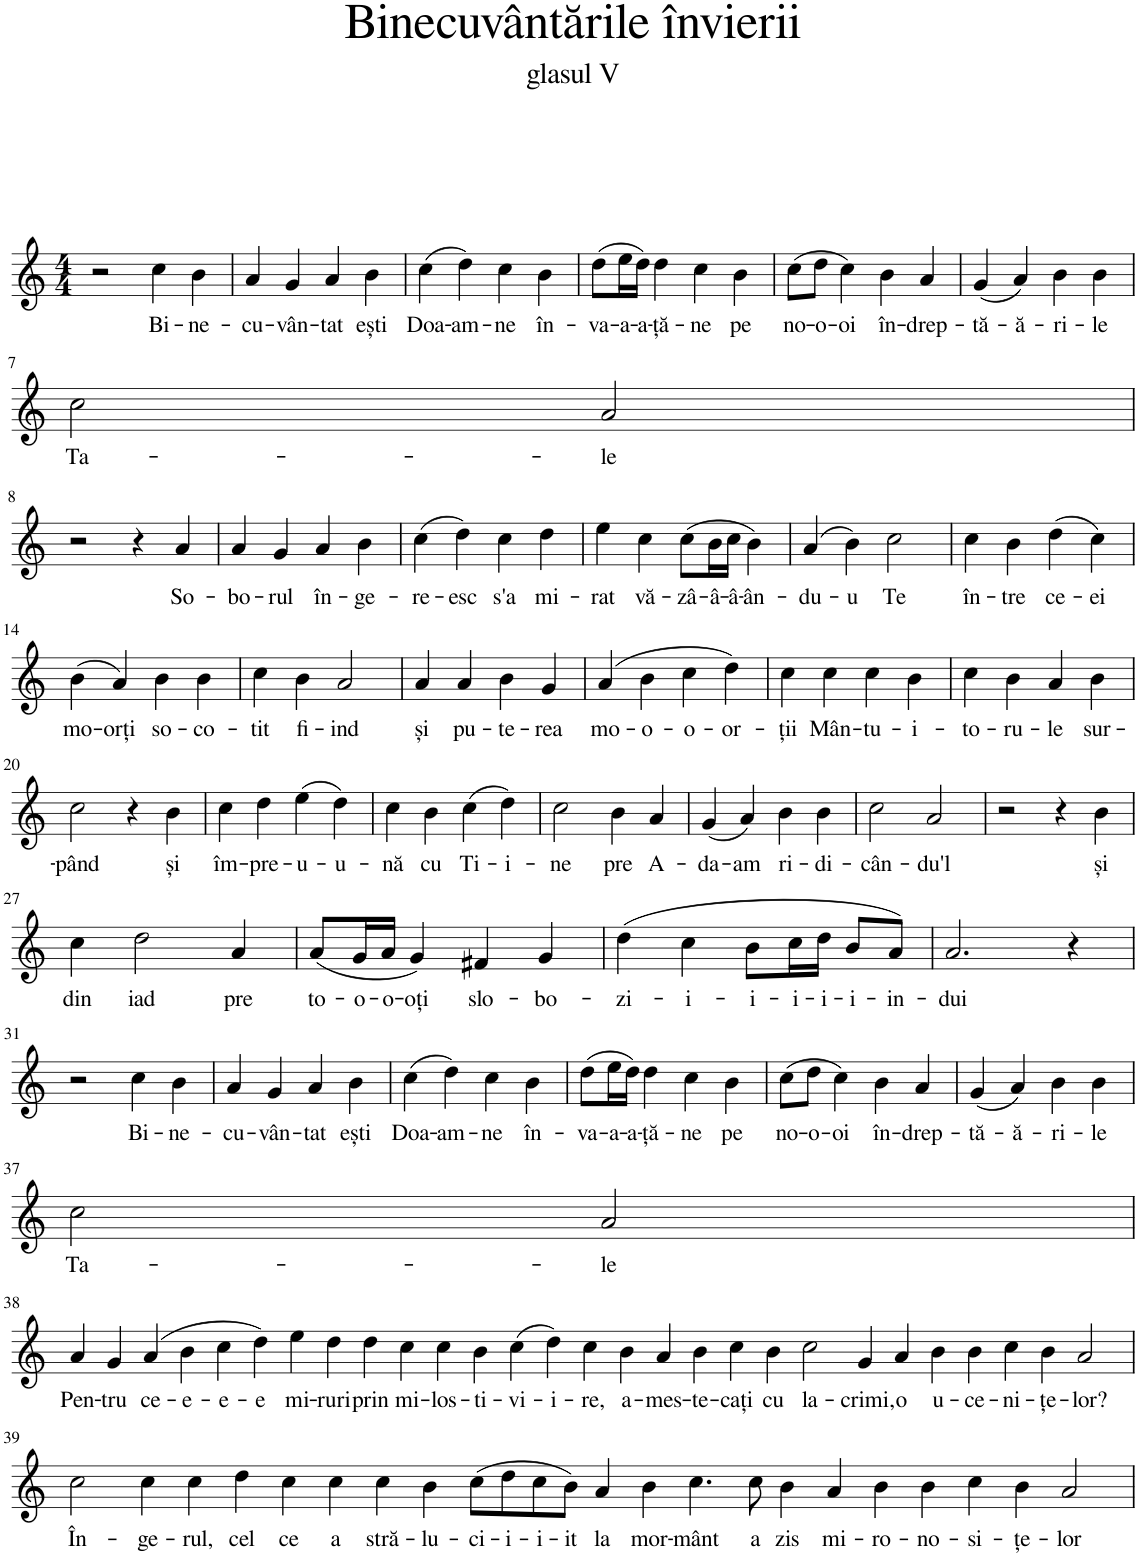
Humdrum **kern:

**kern	**text
*part1	*part1
*staff1	*staff1
*I"Piano	*
*I'Pno.	*
*clefG2	*
*k[]	*
*M4/4	*
=1	=1
2r	.
!	!LO:LY:b
4cc\	Bi-
!	!LO:LY:b
4b\	-ne-
=2	=2
!	!LO:LY:b
4a/	-cu-
!	!LO:LY:b
4g/	-vân-
!	!LO:LY:b
4a/	-tat
!	!LO:LY:b
4b\	ești
=3	=3
!	!LO:LY:b
(4cc\	Doa-
!	!LO:LY:b
4dd\)	-am-
!	!LO:LY:b
4cc\	-ne
!	!LO:LY:b
4b\	în-
=4	=4
!	!LO:LY:b
(8dd\L	-va-
!	!LO:LY:b
16ee\L	-a-
!	!LO:LY:b
16dd\JJ)	-a-
!	!LO:LY:b
4dd\	-ță-
!	!LO:LY:b
4cc\	-ne
!	!LO:LY:b
4b\	pe
=5	=5
!	!LO:LY:b
(8cc\L	no-
!	!LO:LY:b
8dd\J	-o-
!	!LO:LY:b
4cc\)	-oi
!	!LO:LY:b
4b\	în-
!	!LO:LY:b
4a/	-drep-
=6	=6
!	!LO:LY:b
(4g/	-tă-
!	!LO:LY:b
4a/)	-ă-
!	!LO:LY:b
4b\	-ri-
!	!LO:LY:b
4b\	-le
!!LO:LB:g=z
=7	=7
!	!LO:LY:b
2cc\	Ta-
!	!LO:LY:b
2a/	-le
!!LO:LB:g=z
=8	=8
2r	.
4r	.
!	!LO:LY:b
4a/	So-
=9	=9
!	!LO:LY:b
4a/	-bo-
!	!LO:LY:b
4g/	-rul
!	!LO:LY:b
4a/	în-
!	!LO:LY:b
4b\	-ge-
=10	=10
!	!LO:LY:b
(4cc\	-re-
!	!LO:LY:b
4dd\)	-esc
!	!LO:LY:b
4cc\	s'a
!	!LO:LY:b
4dd\	mi-
=11	=11
!	!LO:LY:b
4ee\	-rat
!	!LO:LY:b
4cc\	vă-
!	!LO:LY:b
(8cc\L	-zâ-
!	!LO:LY:b
16b\L	-â-
!	!LO:LY:b
16cc\JJ	-â-
!	!LO:LY:b
4b\)	-ân-
=12	=12
!	!LO:LY:b
(4a/	-du-
!	!LO:LY:b
4b\)	-u
!	!LO:LY:b
2cc\	Te
=13	=13
!	!LO:LY:b
4cc\	în-
!	!LO:LY:b
4b\	-tre
!	!LO:LY:b
(4dd\	ce-
!	!LO:LY:b
4cc\)	-ei
!!LO:LB:g=z
=14	=14
!	!LO:LY:b
(4b\	mo-
!	!LO:LY:b
4a/)	-orți
!	!LO:LY:b
4b\	so-
!	!LO:LY:b
4b\	-co-
=15	=15
!	!LO:LY:b
4cc\	-tit
!	!LO:LY:b
4b\	fi-
!	!LO:LY:b
2a/	-ind
=16	=16
!	!LO:LY:b
4a/	și
!	!LO:LY:b
4a/	pu-
!	!LO:LY:b
4b\	-te-
!	!LO:LY:b
4g/	-rea
=17	=17
!	!LO:LY:b
(4a/	mo-
!	!LO:LY:b
4b\	-o-
!	!LO:LY:b
4cc\	-o-
!	!LO:LY:b
4dd\)	-or-
=18	=18
!	!LO:LY:b
4cc\	-ții
!	!LO:LY:b
4cc\	Mân-
!	!LO:LY:b
4cc\	-tu-
!	!LO:LY:b
4b\	-i-
=19	=19
!	!LO:LY:b
4cc\	-to-
!	!LO:LY:b
4b\	-ru-
!	!LO:LY:b
4a/	-le
!	!LO:LY:b
4b\	sur-
!!LO:LB:g=z
=20	=20
!	!LO:LY:b
2cc\	-pând
4r	.
!	!LO:LY:b
4b\	și
=21	=21
!	!LO:LY:b
4cc\	îm-
!	!LO:LY:b
4dd\	-pre-
!	!LO:LY:b
(4ee\	-u-
!	!LO:LY:b
4dd\)	-u-
=22	=22
!	!LO:LY:b
4cc\	-nă
!	!LO:LY:b
4b\	cu
!	!LO:LY:b
(4cc\	Ti-
!	!LO:LY:b
4dd\)	-i-
=23	=23
!	!LO:LY:b
2cc\	-ne
!	!LO:LY:b
4b\	pre
!	!LO:LY:b
4a/	A-
=24	=24
!	!LO:LY:b
(4g/	-da-
!	!LO:LY:b
4a/)	-am
!	!LO:LY:b
4b\	ri-
!	!LO:LY:b
4b\	-di-
=25	=25
!	!LO:LY:b
2cc\	-cân-
!	!LO:LY:b
2a/	-du'l
=26	=26
2r	.
4r	.
!	!LO:LY:b
4b\	și
!!LO:LB:g=z
=27	=27
!	!LO:LY:b
4cc\	din
!	!LO:LY:b
2dd\	iad
!	!LO:LY:b
4a/	pre
=28	=28
!	!LO:LY:b
(8a/L	to-
!	!LO:LY:b
16g/L	-o-
!	!LO:LY:b
16a/JJ	-o-
!	!LO:LY:b
4g/)	-oți
!	!LO:LY:b
4f#X/	slo-
!	!LO:LY:b
4g/	-bo-
=29	=29
!	!LO:LY:b
(4dd\	-zi-
!	!LO:LY:b
4cc\	-i-
!	!LO:LY:b
8b\L	-i-
!	!LO:LY:b
16cc\L	-i-
!	!LO:LY:b
16dd\JJ	-i-
!	!LO:LY:b
8b/L	-i-
!	!LO:LY:b
8a/J)	-in-
=30	=30
!	!LO:LY:b
2.a/	-dui
4r	.
!!LO:LB:g=z
=31	=31
2r	.
!	!LO:LY:b
4cc\	Bi-
!	!LO:LY:b
4b\	-ne-
=32	=32
!	!LO:LY:b
4a/	-cu-
!	!LO:LY:b
4g/	-vân-
!	!LO:LY:b
4a/	-tat
!	!LO:LY:b
4b\	ești
=33	=33
!	!LO:LY:b
(4cc\	Doa-
!	!LO:LY:b
4dd\)	-am-
!	!LO:LY:b
4cc\	-ne
!	!LO:LY:b
4b\	în-
=34	=34
!	!LO:LY:b
(8dd\L	-va-
!	!LO:LY:b
16ee\L	-a-
!	!LO:LY:b
16dd\JJ)	-a-
!	!LO:LY:b
4dd\	-ță-
!	!LO:LY:b
4cc\	-ne
!	!LO:LY:b
4b\	pe
=35	=35
!	!LO:LY:b
(8cc\L	no-
!	!LO:LY:b
8dd\J	-o-
!	!LO:LY:b
4cc\)	-oi
!	!LO:LY:b
4b\	în-
!	!LO:LY:b
4a/	-drep-
=36	=36
!	!LO:LY:b
(4g/	-tă-
!	!LO:LY:b
4a/)	-ă-
!	!LO:LY:b
4b\	-ri-
!	!LO:LY:b
4b\	-le
!!LO:LB:g=z
=37	=37
!	!LO:LY:b
2cc\	Ta-
!	!LO:LY:b
2a/	-le
!!LO:LB:g=z
=38	=38
!	!LO:LY:b
4a/	Pen-
!	!LO:LY:b
4g/	-tru
!	!LO:LY:b
(4a/	ce-
!	!LO:LY:b
4b\	-e-
!	!LO:LY:b
4cc\	-e-
!	!LO:LY:b
4dd\)	-e
!	!LO:LY:b
4ee\	mi-
!	!LO:LY:b
4dd\	-ruri
!	!LO:LY:b
4dd\	prin
!	!LO:LY:b
4cc\	mi-
!	!LO:LY:b
4cc\	-los-
!	!LO:LY:b
4b\	-ti-
!	!LO:LY:b
(4cc\	-vi-
!	!LO:LY:b
4dd\)	-i-
!	!LO:LY:b
4cc\	-re,
!	!LO:LY:b
4b\	a-
!	!LO:LY:b
4a/	-mes-
!	!LO:LY:b
4b\	-te-
!	!LO:LY:b
4cc\	-cați
!	!LO:LY:b
4b\	cu
!	!LO:LY:b
2cc\	la-
!	!LO:LY:b
4g/	-crimi,
!	!LO:LY:b
4a/	o
!	!LO:LY:b
4b\	u-
!	!LO:LY:b
4b\	-ce-
!	!LO:LY:b
4cc\	-ni-
!	!LO:LY:b
4b\	-țe-
!	!LO:LY:b
2a/	-lor?
!!LO:LB:g=z
=39	=39
!	!LO:LY:b
2cc\	În-
!	!LO:LY:b
4cc\	-ge-
!	!LO:LY:b
4cc\	-rul,
!	!LO:LY:b
4dd\	cel
!	!LO:LY:b
4cc\	ce
!	!LO:LY:b
4cc\	a
!	!LO:LY:b
4cc\	stră-
!	!LO:LY:b
4b\	-lu-
!	!LO:LY:b
(8cc\L	-ci-
!	!LO:LY:b
8dd\	-i-
!	!LO:LY:b
8cc\	-i-
!	!LO:LY:b
8b\J)	-it
!	!LO:LY:b
4a/	la
!	!LO:LY:b
4b\	mor-
!	!LO:LY:b
4.cc\	-mânt
!	!LO:LY:b
8cc\	a
!	!LO:LY:b
4b\	zis
!	!LO:LY:b
4a/	mi-
!	!LO:LY:b
4b\	-ro-
!	!LO:LY:b
4b\	-no-
!	!LO:LY:b
4cc\	-si-
!	!LO:LY:b
4b\	-țe-
!	!LO:LY:b
2a/	-lor
=	=
*-	*-
